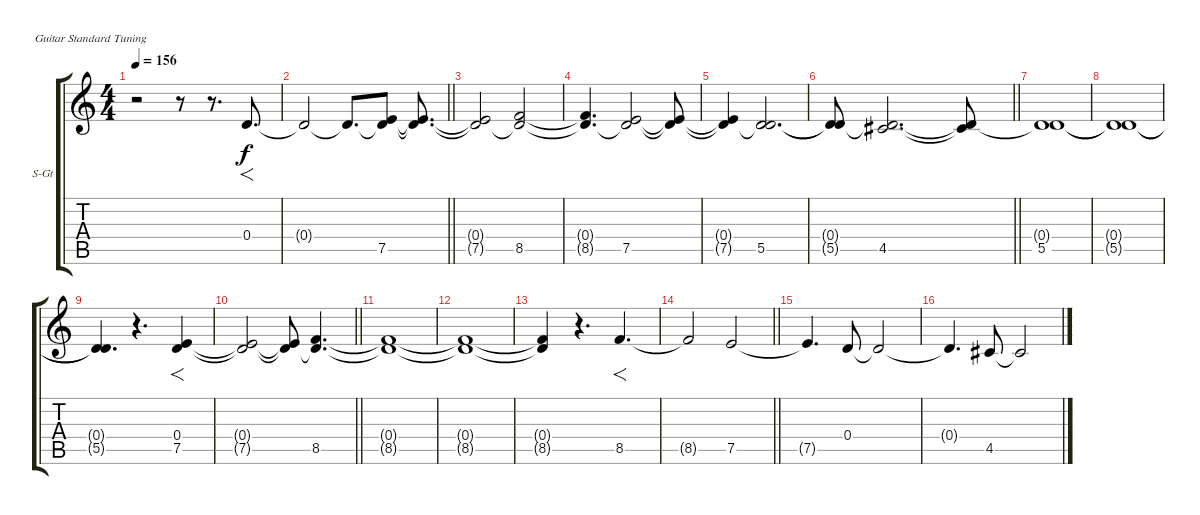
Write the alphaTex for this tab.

\bracketExtendMode groupsimilarinstruments
\firstSystemTrackNameOrientation horizontal
\otherSystemsTrackNameOrientation horizontal
\track ("Êëàâèøè" "S-Gt") {instrument choiraahs}
\staff {score tabs}
\tuning (E4 B3 G3 D3 A2 E2)
\displaytranspose 12
\ts (4 4)
\beaming (8 2 2 2 2)
\tempo 156
\clef g2
\ks c
r.2{dy f instrument choiraahs} r.8 r.8{d} 0.4.8{f d} |
\barLineRight lightlight
0.4{t}.2 0.4{t}.8{d} (7.5 0.4{t}).8 (7.5{t} 0.4{t}).8{d} |
(7.5{t} 0.4{t}).2 (0.4{t} 8.5).2 |
(8.5{t} 0.4{t}).4{d} (0.4{t} 7.5).2 (7.5{t} 0.4{t}).8 |
(7.5{t} 0.4{t}).4 (0.4{t} 5.5).2{d} |
\barLineRight lightlight
(5.5{t} 0.4{t}).8 (0.4{t} 4.5).2{d} (4.5{t} 0.4{t}).8 |
(0.4{t} 5.5).1 |
(0.4{t} 5.5{t}).1 |
(0.4{t} 5.5{t}).4{d} r.4{d} (0.4 7.5).4{f} |
\barLineRight lightlight
(7.5{t} 0.4{t}).2 (7.5{t} 0.4{t}).8 (0.4{t} 8.5).4{d} |
(8.5{t} 0.4{t}).1 |
(8.5{t} 0.4{t}).1 |
(0.4{t} 8.5{t}).4 r.4{d} 8.5.4{f d} |
\barLineRight lightlight
8.5{t}.2 7.5.2 |
7.5{t}.4{d} 0.4.8 0.4{t}.2 |
0.4{t}.4{d} 4.5.8 4.5{t}.2
